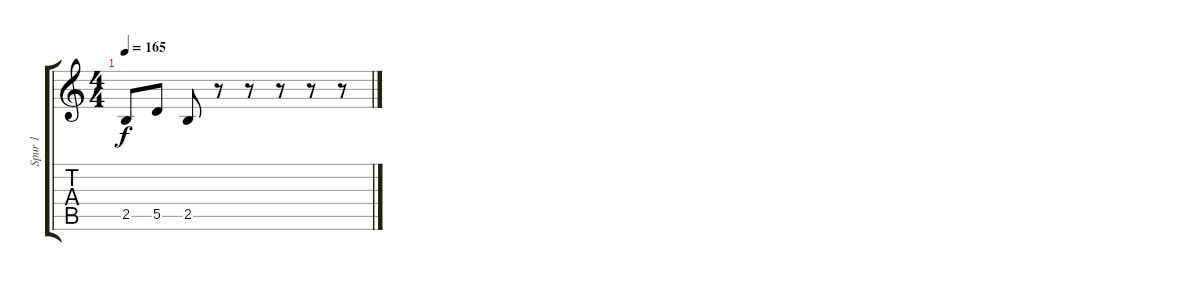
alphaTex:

\track ("Spur 1" "Spur 1") {instrument overdrivenguitar}
\staff {score tabs}
\tuning (E4 B3 G3 D3 A2 E2) {hide}
\ts (4 4)
\tempo 165
\clef g2
\ks c
2.5.8{dy f} 5.5.8 2.5.8 r.8 r.8 r.8 r.8 r.8
